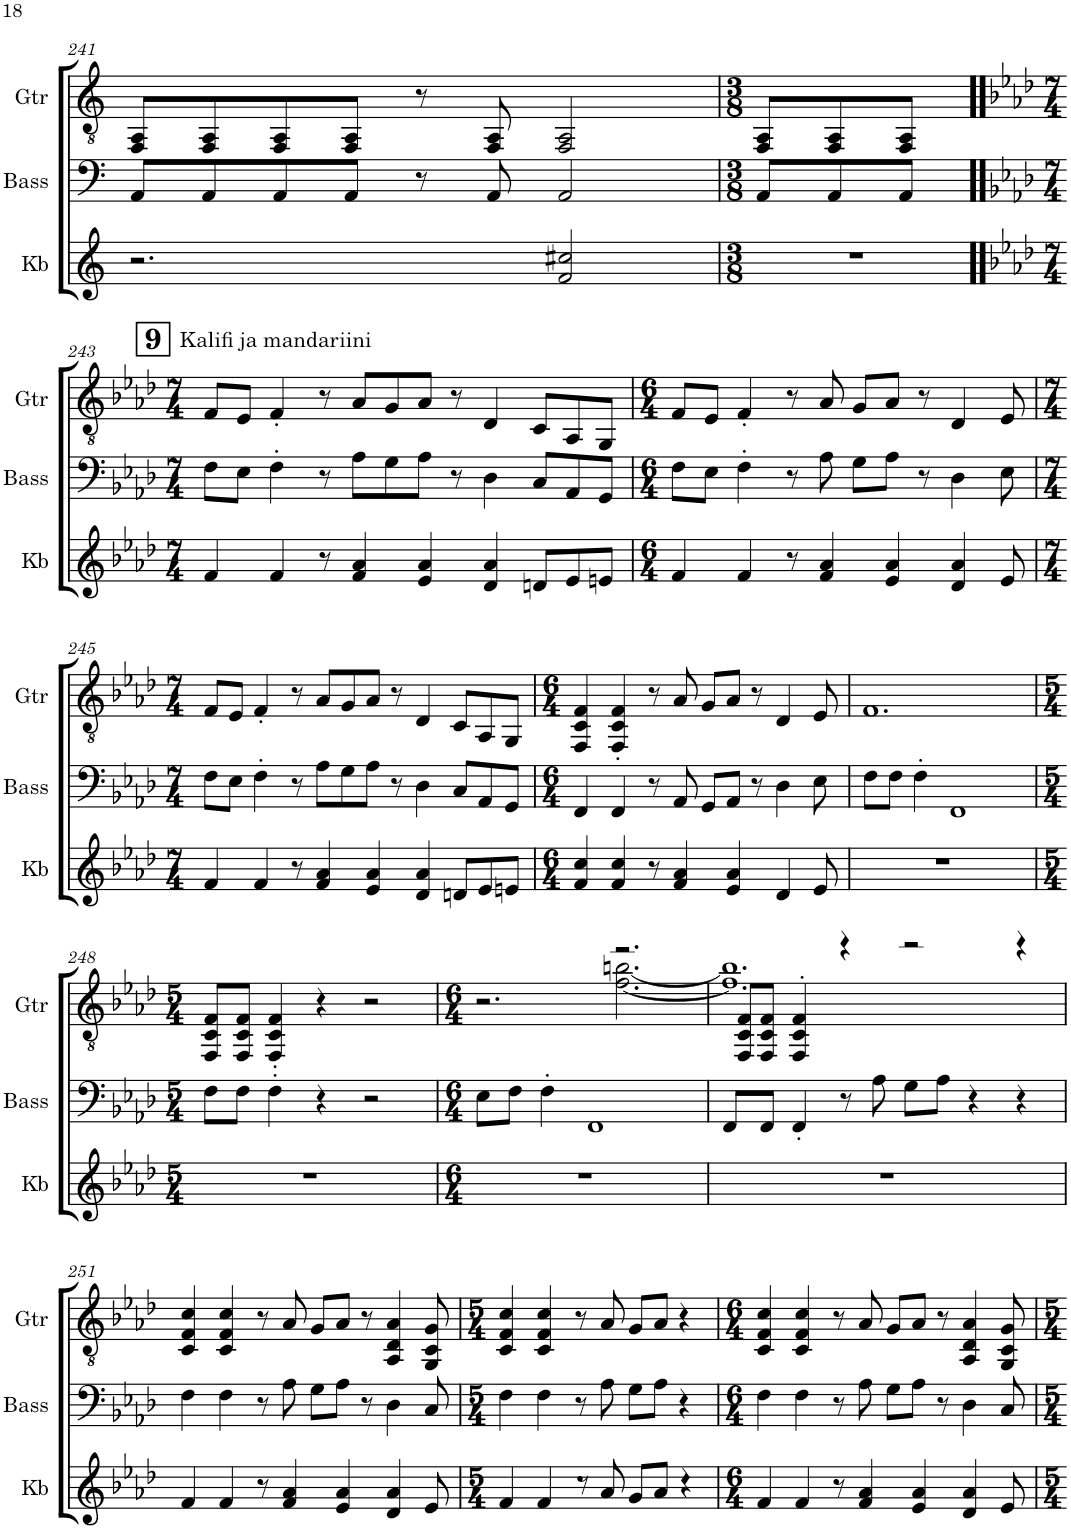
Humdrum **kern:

**kern	**kern	**kern
*part3	*part2	*part1
*staff3	*staff2	*staff1
*I"Keys	*I"Bass	*I"Guitar
*	*I'Bass	*I'Gtr
!!LO:PB:g=z
*clefG2	*clefF4	*clefGv2
*	*Trd7c12	*
*k[]	*k[]	*k[]
*M5/4	*M5/4	*M5/4
=241	=241	=241
2.r	8AA/L	8FF/ 8AA/L
.	8AA/	8FF/ 8AA/
.	8AA/	8FF/ 8AA/
.	8AA/J	8FF/ 8AA/J
.	8r	8r
.	8AA/	8FF/ 8AA/
2f/ 2cc#X/	2AA/	2FF/ 2AA/
=242	=242	=242
*M3/8	*M3/8	*M3/8
4.r	8AA/L	8FF/ 8AA/L
.	8AA/	8FF/ 8AA/
.	8AA/J	8FF/ 8AA/J
!!LO:LB:g=z
!!LO:REH:place=s1:a:B:cj:fs=14:t=9
=243!!	=243!!	=243!!
*k[b-e-a-d-]	*k[b-e-a-d-]	*k[b-e-a-d-]
*M7/4	*M7/4	*M7/4
!	!	!LO:TX:a:t=Kalifi ja mandariini
4f/	8F\L	8F/L
.	8E-\J	8E-/J
4f/	4F'\	4F'/
8r	8r	8r
4f/ 4a-/	8A-\L	8A-/L
.	8G\	8G/
4e-/ 4a-/	8A-\J	8A-/J
.	8r	8r
4d-/ 4a-/	4D-\	4D-/
8dn/L	8C/L	8C/L
8e-/	8AA-/	8AA-/
8en/J	8GG/J	8GG/J
=244	=244	=244
*M6/4	*M6/4	*M6/4
4f/	8F\L	8F/L
.	8E-\J	8E-/J
4f/	4F'\	4F'/
8r	8r	8r
4f/ 4a-/	8A-\	8A-/
.	8G\L	8G/L
4e-/ 4a-/	8A-\J	8A-/J
.	8r	8r
4d-/ 4a-/	4D-\	4D-/
8e-/	8E-\	8E-/
!!LO:LB:g=z
=245	=245	=245
*M7/4	*M7/4	*M7/4
4f/	8F\L	8F/L
.	8E-\J	8E-/J
4f/	4F'\	4F'/
8r	8r	8r
4f/ 4a-/	8A-\L	8A-/L
.	8G\	8G/
4e-/ 4a-/	8A-\J	8A-/J
.	8r	8r
4d-/ 4a-/	4D-\	4D-/
8dn/L	8C/L	8C/L
8e-/	8AA-/	8AA-/
8en/J	8GG/J	8GG/J
=246	=246	=246
*M6/4	*M6/4	*M6/4
4f/ 4cc/	4FF/	4FF/ 4C/ 4F/
4f/ 4cc/	4FF/	4FF/' 4C/' 4F/'
8r	8r	8r
4f/ 4a-/	8AA-/	8A-/
.	8GG/L	8G/L
4e-/ 4a-/	8AA-/J	8A-/J
.	8r	8r
4d-/	4D-\	4D-/
8e-/	8E-\	8E-/
=247	=247	=247
1.r	8F\L	1.F
.	8F\J	.
.	4F'\	.
.	1FF	.
!!LO:LB:g=z
=248	=248	=248
*M5/4	*M5/4	*M5/4
4%5r	8F\L	8FF/ 8C/ 8F/L
.	8F\J	8FF/ 8C/ 8F/J
.	4F'\	4FF/' 4C/' 4F/'
.	4r	4r
.	2r	2r
=249	=249	=249
*M6/4	*M6/4	*M6/4
*	*	*^
1.r	8E-\L	2.r	2.ryy
.	8F\J	.	.
.	4F'\	.	.
.	1FF	.	.
.	.	2.r	[2.f\ [2.bn\
=250	=250	=250	=250
1.r	8FF/L	8FF/ 8C/ 8F/L	1.f] 1.b]
.	8FF/J	8FF/ 8C/ 8F/J	.
.	4FF'/	4FF/' 4C/' 4F/'	.
.	8r	4r	.
.	8A-\	.	.
.	8G\L	2r	.
.	8A-\J	.	.
.	4r	.	.
.	4r	4r	.
*	*	*v	*v
!!LO:LB:g=z
=251	=251	=251
4f/	4F\	4C/ 4F/ 4c/
4f/	4F\	4C/ 4F/ 4c/
8r	8r	8r
4f/ 4a-/	8A-\	8A-/
.	8G\L	8G/L
4e-/ 4a-/	8A-\J	8A-/J
.	8r	8r
4d-/ 4a-/	4D-\	4AA-/ 4D-/ 4A-/
8e-/	8C/	8GG/ 8C/ 8G/
=252	=252	=252
*M5/4	*M5/4	*M5/4
4f/	4F\	4C/ 4F/ 4c/
4f/	4F\	4C/ 4F/ 4c/
8rcc	8r	8r
8a-/	8A-\	8A-/
8g/L	8G\L	8G/L
8a-/J	8A-\J	8A-/J
4rcc	4r	4r
=253	=253	=253
*M6/4	*M6/4	*M6/4
4f/	4F\	4C/ 4F/ 4c/
4f/	4F\	4C/ 4F/ 4c/
8r	8r	8r
4f/ 4a-/	8A-\	8A-/
.	8G\L	8G/L
4e-/ 4a-/	8A-\J	8A-/J
.	8r	8r
4d-/ 4a-/	4D-\	4AA-/ 4D-/ 4A-/
8e-/	8C/	8GG/ 8C/ 8G/
=	=	=
*-	*-	*-
